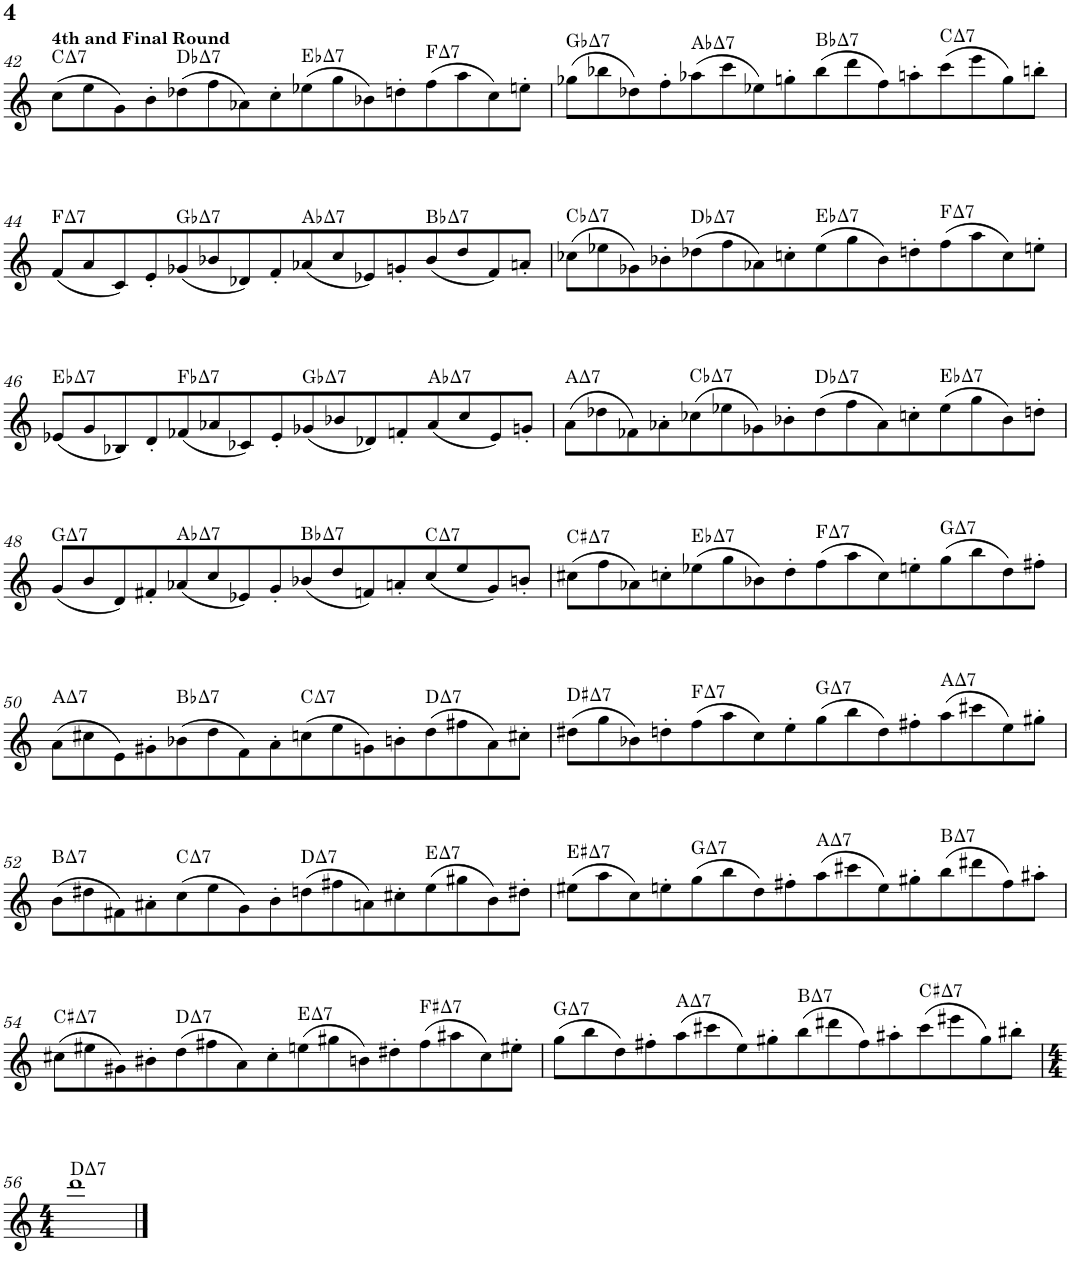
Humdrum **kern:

**kern	**harte
*part1	*part1
*staff1	*
*I"Alto Saxophone	*
*I'A. Sax.	*
!!LO:PB:g=z
*clefG2	*
*Trd5c9	*
*k[]	*
*M16/8	*
=42	=42
!LO:TX:a:B:t=4th and Final Round	!LO:H:kt=7
(8cc\L	C:maj7
8ee\	.
8g\)	.
8b'\	.
!	!LO:H:kt=7
(8dd-X\	Db:maj7
8ff\	.
8a-X\)	.
8cc'\	.
!	!LO:H:kt=7
(8ee-X\	Eb:maj7
8gg\	.
8b-X\)	.
8ddn'\	.
!	!LO:H:kt=7
(8ff\	F:maj7
8aa\	.
8cc\)	.
8een'\J	.
=43	=43
!	!LO:H:kt=7
(8gg-X\L	Gb:maj7
8bb-X\	.
8dd-X\)	.
8ff'\	.
!	!LO:H:kt=7
(8aa-X\	Ab:maj7
8ccc\	.
8ee-X\)	.
8ggn'\	.
!	!LO:H:kt=7
(8bb-\	Bb:maj7
8ddd\	.
8ff\)	.
8aan'\	.
!	!LO:H:kt=7
(8ccc\	C:maj7
8eee\	.
8gg\)	.
8bbn'\J	.
!!LO:LB:g=z
=44	=44
!	!LO:H:kt=7
(8f/L	F:maj7
8a/	.
8c/)	.
8e'/	.
!	!LO:H:kt=7
(8g-X/	Gb:maj7
8b-X/	.
8d-X/)	.
8f'/	.
!	!LO:H:kt=7
(8a-X/	Ab:maj7
8cc/	.
8e-X/)	.
8gn'/	.
!	!LO:H:kt=7
(8b-/	Bb:maj7
8dd/	.
8f/)	.
8an'/J	.
=45	=45
!	!LO:H:kt=7
(8cc-X\L	Cb:maj7
8ee-X\	.
8g-X\)	.
8b-X'\	.
!	!LO:H:kt=7
(8dd-X\	Db:maj7
8ff\	.
8a-X\)	.
8ccn'\	.
!	!LO:H:kt=7
(8ee-\	Eb:maj7
8gg\	.
8b-\)	.
8ddn'\	.
!	!LO:H:kt=7
(8ff\	F:maj7
8aa\	.
8cc\)	.
8een'\J	.
!!LO:LB:g=z
=46	=46
!	!LO:H:kt=7
(8e-X/L	Eb:maj7
8g/	.
8B-X/)	.
8d'/	.
!	!LO:H:kt=7
(8f-X/	Fb:maj7
8a-X/	.
8c-X/)	.
8e-'/	.
!	!LO:H:kt=7
(8g-X/	Gb:maj7
8b-X/	.
8d-X/)	.
8fn'/	.
!	!LO:H:kt=7
(8a-/	Ab:maj7
8cc/	.
8e-/)	.
8gn'/J	.
=47	=47
!	!LO:H:kt=7
(8a\L	A:maj7
8dd-X\	.
8f-X\)	.
8a-X'\	.
!	!LO:H:kt=7
(8cc-X\	Cb:maj7
8ee-X\	.
8g-X\)	.
8b-X'\	.
!	!LO:H:kt=7
(8dd-\	Db:maj7
8ff\	.
8a-\)	.
8ccn'\	.
!	!LO:H:kt=7
(8ee-\	Eb:maj7
8gg\	.
8b-\)	.
8ddn'\J	.
!!LO:LB:g=z
=48	=48
!	!LO:H:kt=7
(8g/L	G:maj7
8b/	.
8d/)	.
8f#X'/	.
!	!LO:H:kt=7
(8a-X/	Ab:maj7
8cc/	.
8e-X/)	.
8g'/	.
!	!LO:H:kt=7
(8b-X/	Bb:maj7
8dd/	.
8fn/)	.
8an'/	.
!	!LO:H:kt=7
(8cc/	C:maj7
8ee/	.
8g/)	.
8bn'/J	.
=49	=49
!	!LO:H:kt=7
(8cc#X\L	C#:maj7
8ff\	.
8a-X\)	.
8ccn'\	.
!	!LO:H:kt=7
(8ee-X\	Eb:maj7
8gg\	.
8b-X\)	.
8dd'\	.
!	!LO:H:kt=7
(8ff\	F:maj7
8aa\	.
8cc\)	.
8een'\	.
!	!LO:H:kt=7
(8gg\	G:maj7
8bb\	.
8dd\)	.
8ff#X'\J	.
!!LO:LB:g=z
=50	=50
!	!LO:H:kt=7
(8a\L	A:maj7
8cc#X\	.
8e\)	.
8g#X'\	.
!	!LO:H:kt=7
(8b-X\	Bb:maj7
8dd\	.
8f\)	.
8a'\	.
!	!LO:H:kt=7
(8ccn\	C:maj7
8ee\	.
8gn\)	.
8bn'\	.
!	!LO:H:kt=7
(8dd\	D:maj7
8ff#X\	.
8a\)	.
8cc#X'\J	.
=51	=51
!	!LO:H:kt=7
(8dd#X\L	D#:maj7
8gg\	.
8b-X\)	.
8ddn'\	.
!	!LO:H:kt=7
(8ff\	F:maj7
8aa\	.
8cc\)	.
8ee'\	.
!	!LO:H:kt=7
(8gg\	G:maj7
8bb\	.
8dd\)	.
8ff#X'\	.
!	!LO:H:kt=7
(8aa\	A:maj7
8ccc#X\	.
8ee\)	.
8gg#X'\J	.
!!LO:LB:g=z
=52	=52
!	!LO:H:kt=7
(8b\L	B:maj7
8dd#X\	.
8f#X\)	.
8a#X'\	.
!	!LO:H:kt=7
(8cc\	C:maj7
8ee\	.
8g\)	.
8b'\	.
!	!LO:H:kt=7
(8ddn\	D:maj7
8ff#X\	.
8an\)	.
8cc#X'\	.
!	!LO:H:kt=7
(8ee\	E:maj7
8gg#X\	.
8b\)	.
8dd#X'\J	.
=53	=53
!	!LO:H:kt=7
(8ee#X\L	E#:maj7
8aa\	.
8cc\)	.
8een'\	.
!	!LO:H:kt=7
(8gg\	G:maj7
8bb\	.
8dd\)	.
8ff#X'\	.
!	!LO:H:kt=7
(8aa\	A:maj7
8ccc#X\	.
8ee\)	.
8gg#X'\	.
!	!LO:H:kt=7
(8bb\	B:maj7
8ddd#X\	.
8ff#\)	.
8aa#X'\J	.
!!LO:LB:g=z
=54	=54
!	!LO:H:kt=7
(8cc#X\L	C#:maj7
8ee#X\	.
8g#X\)	.
8b#X'\	.
!	!LO:H:kt=7
(8dd\	D:maj7
8ff#X\	.
8a\)	.
8cc#'\	.
!	!LO:H:kt=7
(8een\	E:maj7
8gg#X\	.
8bn\)	.
8dd#X'\	.
!	!LO:H:kt=7
(8ff#\	F#:maj7
8aa#X\	.
8cc#\)	.
8ee#X'\J	.
=55	=55
!	!LO:H:kt=7
(8gg\L	G:maj7
8bb\	.
8dd\)	.
8ff#X'\	.
!	!LO:H:kt=7
(8aa\	A:maj7
8ccc#X\	.
8ee\)	.
8gg#X'\	.
!	!LO:H:kt=7
(8bb\	B:maj7
8ddd#X\	.
8ff#\)	.
8aa#X'\	.
!	!LO:H:kt=7
(8ccc#\	C#:maj7
8eee#X\	.
8gg#\)	.
8bb#X'\J	.
!!LO:LB:g=z
=56	=56
*M4/4	*
!	!LO:H:kt=7
1ddd	D:maj7
==	==
*-	*-
